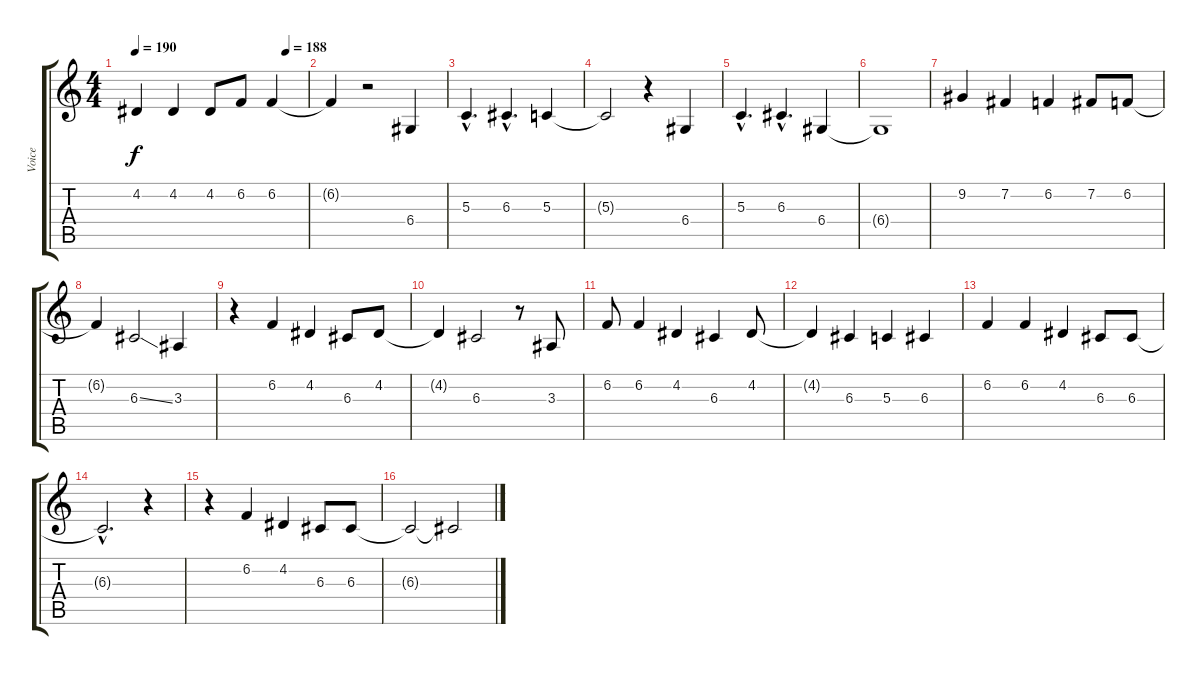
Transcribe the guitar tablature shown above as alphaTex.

\track ("Voice" "Voice") {instrument clarinet}
\staff {score tabs}
\tuning (E4 B3 G3 D3 A2 E2) {hide}
\ts (4 4)
\tempo 190
\tempo (188 0.875)
\clef g2
\ks c
4.2.4{dy f} 4.2.4 4.2.8 6.2.8 6.2.4 |
6.2{t}.4 r.2 6.4.4 |
5.3{hac}.4{d} 6.3{hac}.4{d} 5.3.4 |
5.3{t}.2 r.4 6.4.4 |
5.3{hac}.4{d} 6.3{hac}.4{d} 6.4.4 |
6.4{t}.1 |
9.2.4 7.2.4 6.2.4 7.2.8 6.2.8 |
6.2{t}.4 6.3{ss}.2 3.3.4 |
r.4 6.2.4 4.2.4 6.3.8 4.2.8 |
4.2{t}.4 6.3.2 r.8 3.3.8 |
6.2.8 6.2.4 4.2.4 6.3.4 4.2.8 |
4.2{t}.4 6.3.4 5.3.4 6.3.4 |
6.2.4 6.2.4 4.2.4 6.3.8 6.3.8 |
6.3{hac t}.2{d} r.4 |
r.4 6.2.4 4.2.4 6.3.8 6.3.8 |
6.3{t}.2 6.3{t}.2
